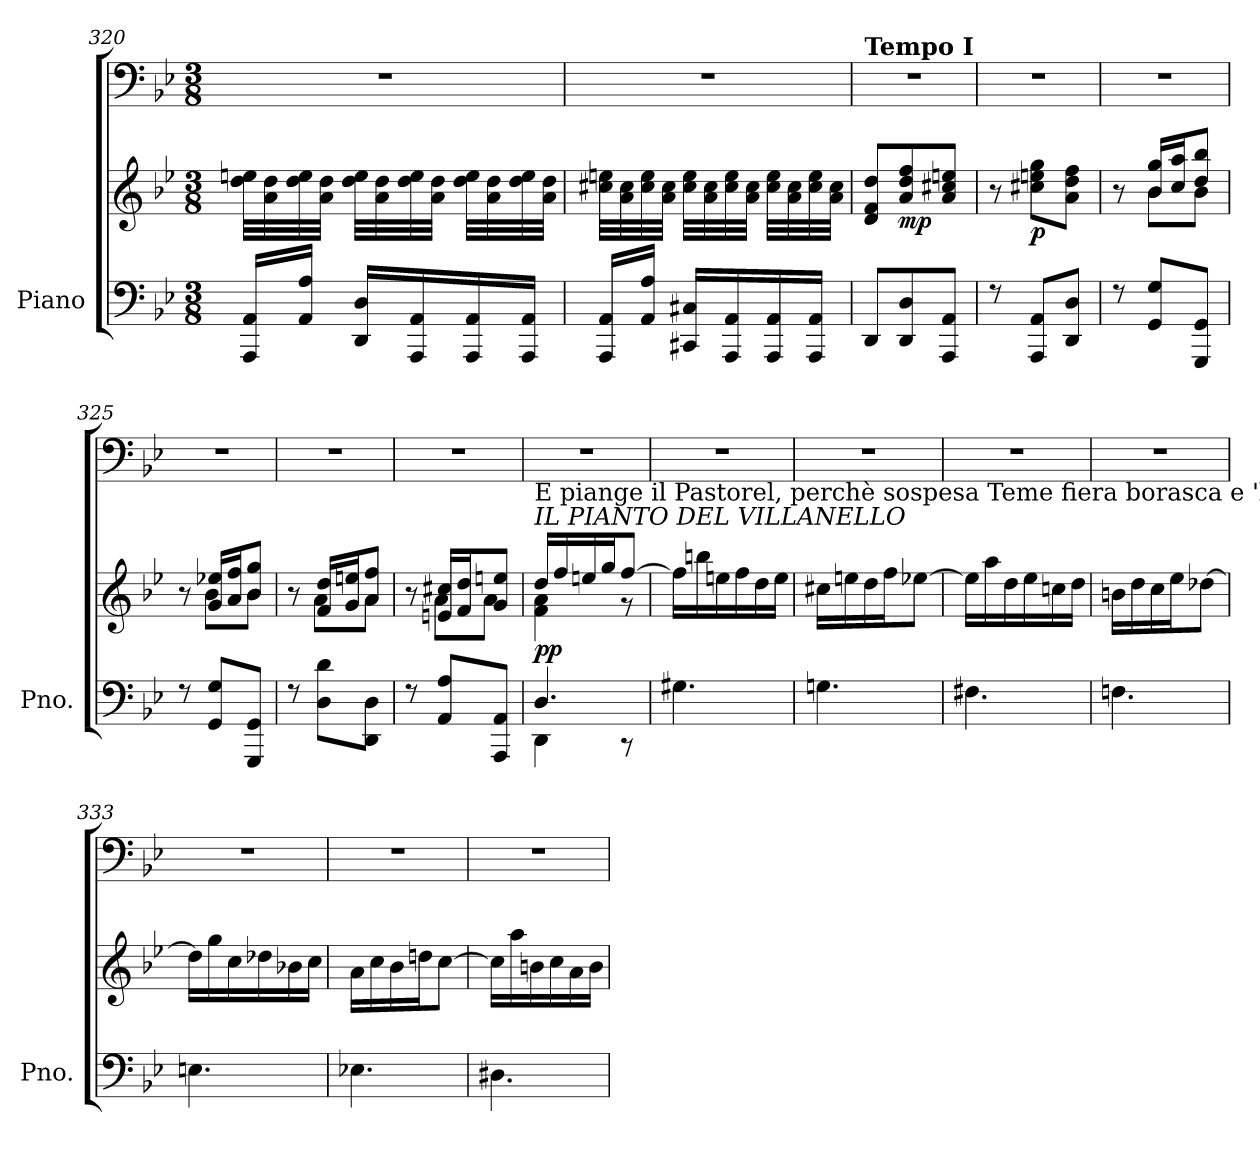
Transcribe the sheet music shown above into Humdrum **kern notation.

**kern	**kern	**kern	**dynam
*part1	*part1	*part1	*part1
*staff3	*staff2	*staff1	*staff1/2/3
*I"Piano	*	*	*
*I'Pno.	*	*	*
!!LO:LB:g=z
*clefF4	*clefG2	*clefF4	*
*k[b-e-]	*k[b-e-]	*k[b-e-]	*
*M3/8	*M3/8	*M3/8	*
=320	=320	=320	=320
*^	*	*	*
16AAA/ 16AA/LL	4.ryy	32dd\ 32een\LLL	4.r	.
.	.	32a\ 32dd\	.	.
16AA/ 16A/JJ	.	32dd\ 32ee\	.	.
.	.	32a\ 32dd\JJJ	.	.
16DD/ 16D/LL	.	32dd\ 32ee\LLL	.	.
.	.	32a\ 32dd\	.	.
16AAA/ 16AA/	.	32dd\ 32ee\	.	.
.	.	32a\ 32dd\JJJ	.	.
16AAA/ 16AA/	.	32dd\ 32ee\LLL	.	.
.	.	32a\ 32dd\	.	.
16AAA/ 16AA/JJ	.	32dd\ 32ee\	.	.
.	.	32a\ 32dd\JJJ	.	.
=321	=321	=321	=321	=321
16AAA/ 16AA/LL	4.ryy	32cc#X\ 32een\LLL	4.r	.
.	.	32a\ 32cc#\	.	.
16AA/ 16A/JJ	.	32cc#\ 32ee\	.	.
.	.	32a\ 32cc#\JJJ	.	.
16CC#X/ 16C#X/LL	.	32cc#\ 32ee\LLL	.	.
.	.	32a\ 32cc#\	.	.
16AAA/ 16AA/	.	32cc#\ 32ee\	.	.
.	.	32a\ 32cc#\JJJ	.	.
16AAA/ 16AA/	.	32cc#\ 32ee\LLL	.	.
.	.	32a\ 32cc#\	.	.
16AAA/ 16AA/JJ	.	32cc#\ 32ee\	.	.
.	.	32a\ 32cc#\JJJ	.	.
=322	=322	=322	=322	=322
!	!	!	!LO:TX:a:B:t=Tempo I	!
8DD/L	4.ryy	8d/Z 8f/Z 8dd/ZL	4.r	.
!	!	!	!	!LO:DY:b=2
8DD/ 8D/	.	8a/ 8dd/ 8ff/	.	mp
8AAA/ 8AA/J	.	8a/ 8cc#X/ 8een/J	.	.
=323	=323	=323	=323	=323
8r	4.ryy	8r	4.r	.
!	!	!	!	!LO:DY:b=2
8AAA/ 8AA/L	.	8cc#X\ 8een\ 8gg\L	.	p
8DD/ 8D/J	.	8a\ 8dd\ 8ff\J	.	.
=324	=324	=324	=324	=324
*	*	*^	*	*
8r	4.ryy	8r	8ryy	4.r	.
8GG/ 8G/L	.	16b-/ 16gg/LL	8b-\L	.	.
.	.	16cc/ 16aa/J	.	.	.
8GGG/ 8GG/J	.	8dd/ 8bb-/J	8b-\J	.	.
=325	=325	=325	=325	=325	=325
8r	4.ryy	8r	8ryy	4.r	.
8GG/ 8G/L	.	16g/ 16ee-X/LL	8b-\L	.	.
.	.	16a/ 16ff/J	.	.	.
8GGG/ 8GG/J	.	8b-/ 8gg/J	8b-\J	.	.
!!LO:LB:g=z
=326	=326	=326	=326	=326	=326
8r	4.ryy	8r	8ryy	4.r	.
8D\ 8d\L	.	16f/ 16dd/LL	8a\L	.	.
.	.	16g/ 16een/J	.	.	.
8DD\ 8D\J	.	8a/ 8ff/J	8a\J	.	.
=327	=327	=327	=327	=327	=327
8r	4.ryy	8r	8ryy	4.r	.
8AA/ 8A/L	.	16en/ 16cc#X/LL	8a\L	.	.
.	.	16f/ 16dd/J	.	.	.
8AAA/ 8AA/J	.	8g/ 8een/J	8a\J	.	.
=328	=328	=328	=328	=328	=328
*	*	*	*	*MM60	*
!	!	!LO:TX:a:i:t=IL PIANTO DEL VILLANELLO	!	!	!
!	!	!LO:TX:a:t=E piange il Pastorel, perchè sospesa Teme fiera borasca e 'l suo destino.	!	!	!
!	!	!	!	!	!LO:DY:b=2
4.D/	4DD\	16dd/LL	4f\ 4a\	4.r	pp
.	.	16ff/	.	.	.
.	.	16een/	.	.	.
.	.	16gg/J	.	.	.
.	8r	[8ff/J	8r	.	.
*	*	*v	*v	*	*
=329	=329	=329	=329	=329
4.G#X\	4.ryy	16ff\LL]	4.r	.
.	.	16bbn\	.	.
.	.	16een\	.	.
.	.	16ff\	.	.
.	.	16dd\	.	.
.	.	16ee\JJ	.	.
=330	=330	=330	=330	=330
4.Gn\	4.ryy	16cc#X\LL	4.r	.
.	.	16een\	.	.
.	.	16dd\	.	.
.	.	16ff\J	.	.
.	.	[8ee-X\J	.	.
=331	=331	=331	=331	=331
4.F#X\	4.ryy	16ee-\LL]	4.r	.
.	.	16aa\	.	.
.	.	16dd\	.	.
.	.	16ee-\	.	.
.	.	16ccn\	.	.
.	.	16dd\JJ	.	.
=332	=332	=332	=332	=332
4.Fn\	4.ryy	16bn\LL	4.r	.
.	.	16dd\	.	.
.	.	16cc\	.	.
.	.	16ee-\J	.	.
.	.	[8dd-X\J	.	.
!!LO:PB:g=z
=333	=333	=333	=333	=333
4.En\	4.ryy	16dd-\LL]	4.r	.
.	.	16gg\	.	.
.	.	16cc\	.	.
.	.	16dd-X\	.	.
.	.	16b-X\	.	.
.	.	16cc\JJ	.	.
=334	=334	=334	=334	=334
4.E-X\	4.ryy	16a\LL	4.r	.
.	.	16cc\	.	.
.	.	16b-\	.	.
.	.	16ddn\J	.	.
.	.	[8cc\J	.	.
=335	=335	=335	=335	=335
4.D#X\	4.ryy	16cc\LL]	4.r	.
.	.	16aa\	.	.
.	.	16bn\	.	.
.	.	16cc\	.	.
.	.	16a\	.	.
.	.	16b\JJ	.	.
*v	*v	*	*	*
=	=	=	=
*-	*-	*-	*-
